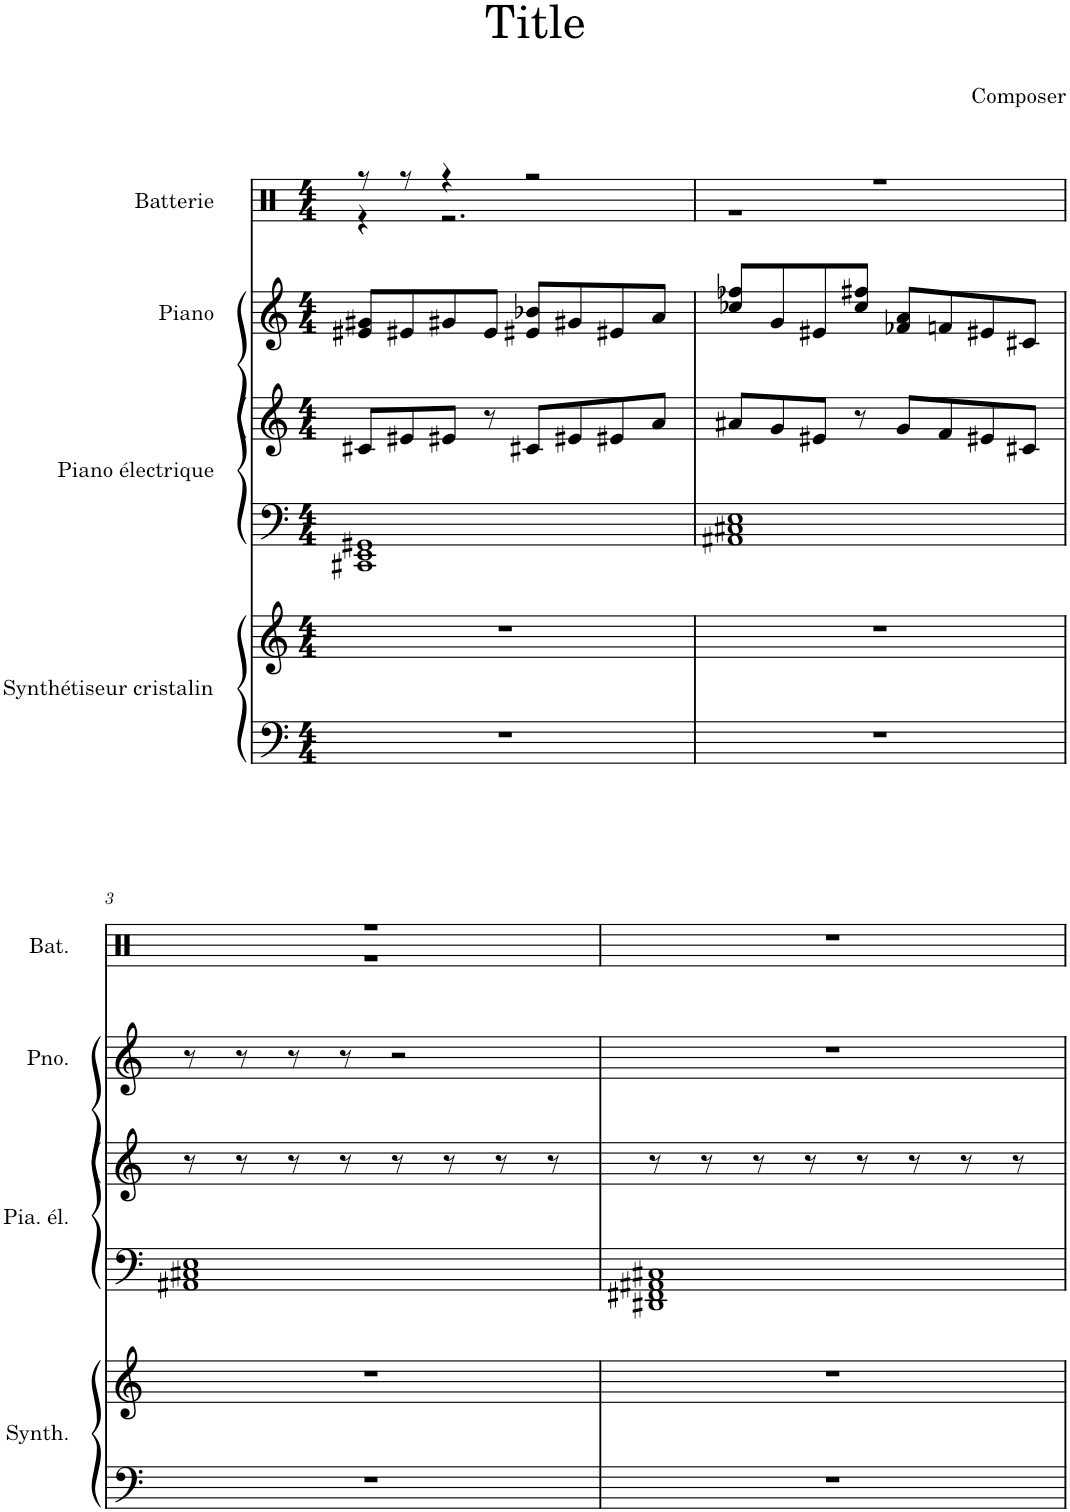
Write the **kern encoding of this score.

**kern	**kern	**kern	**kern	**kern	**kern
*part4	*part4	*part3	*part3	*part2	*part1
*staff6	*staff5	*staff4	*staff3	*staff2	*staff1
*I"Synthétiseur cristalin	*	*I"Piano électrique	*	*I"Piano	*I"Batterie
*I'Synth.	*	*I'Pia. él.	*	*I'Pno.	*I'Bat.
*clefF4	*clefG2	*clefF4	*clefG2	*clefG2	*clefX
*k[]	*k[]	*k[]	*k[]	*k[]	*k[]
*M4/4	*M4/4	*M4/4	*M4/4	*M4/4	*M4/4
=1	=1	=1	=1	=1	=1
*	*	*	*	*	*^
1r	1r	1CC#X 1EE 1GG#X	8c#X/L	8e#X/ 8g#X/L	8r	4r
.	.	.	8e#X/	8e#X/	8r	.
.	.	.	8e#X/J	8g#X/	4r	2.r
.	.	.	8r	8e#/J	.	.
.	.	.	8c#X/L	8e#X/ 8b-X/L	2r	.
.	.	.	8e#X/	8g#X/	.	.
.	.	.	8e#X/	8e#X/	.	.
.	.	.	8a/J	8a/J	.	.
=2	=2	=2	=2	=2	=2	=2
1r	1r	1AA#X 1C#X 1E	8a#X/L	8cc-X/ 8ff-X/L	1r	1r
.	.	.	8g/	8g/	.	.
.	.	.	8e#X/J	8e#X/	.	.
.	.	.	8r	8cc-/ 8ff#X/J	.	.
.	.	.	8g/L	8f-X/ 8a/L	.	.
.	.	.	8f/	8fn/	.	.
.	.	.	8e#X/	8e#X/	.	.
.	.	.	8c#X/J	8c#X/J	.	.
!!LO:LB:g=z	!!
=3	=3	=3	=3	=3	=3	=3
1r	1r	1AA#X 1C#X 1E	8r	8r	1r	1r
.	.	.	8r	8r	.	.
.	.	.	8r	8r	.	.
.	.	.	8r	8r	.	.
.	.	.	8r	2r	.	.
.	.	.	8r	.	.	.
.	.	.	8r	.	.	.
.	.	.	8r	.	.	.
*	*	*	*	*	*v	*v
=4	=4	=4	=4	=4	=4
1r	1r	1DD#X 1FF#X 1AA#X 1C#X	8r	1r	1r
.	.	.	8r	.	.
.	.	.	8r	.	.
.	.	.	8r	.	.
.	.	.	8r	.	.
.	.	.	8r	.	.
.	.	.	8r	.	.
.	.	.	8r	.	.
=	=	=	=	=	=
*-	*-	*-	*-	*-	*-
